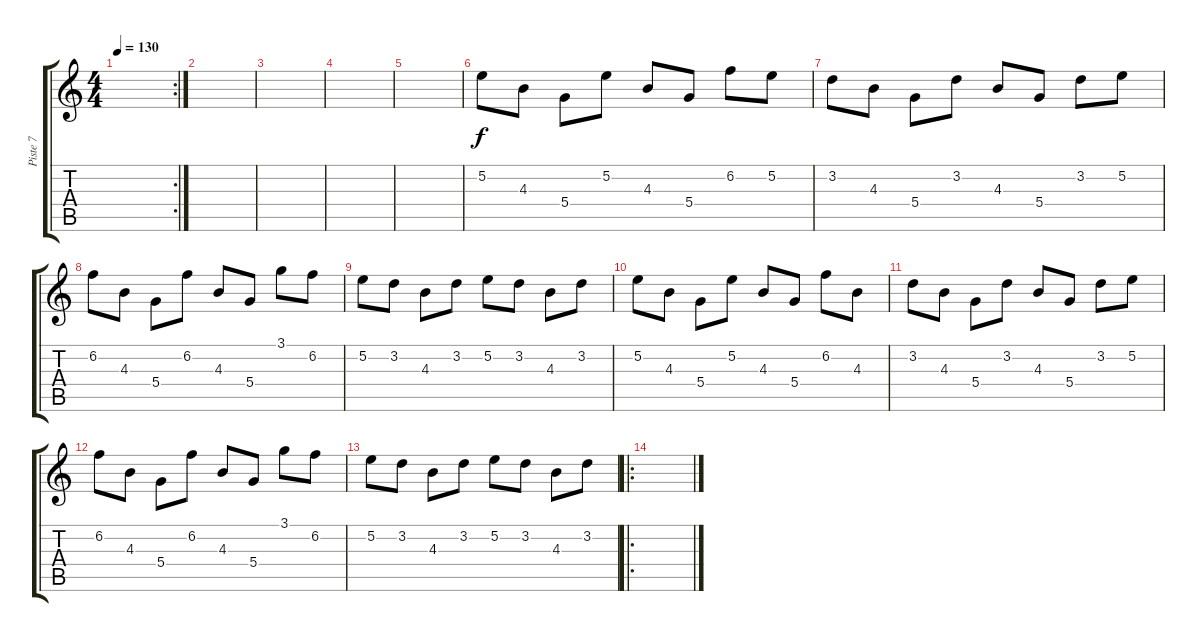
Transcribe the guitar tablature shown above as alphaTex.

\track ("Piste 7" "Piste 7") {instrument acousticguitarsteel}
\staff {score tabs}
\tuning (E4 B3 G3 D3 A2 E2) {hide}
\rc 2
\ts (4 4)
\tempo 130
\clef g2
\ks c
|
|
|
|
|
5.2.8 4.3.8 5.4.8 5.2.8 4.3.8 5.4.8 6.2.8 5.2.8 |
3.2.8 4.3.8 5.4.8 3.2.8 4.3.8 5.4.8 3.2.8 5.2.8 |
6.2.8 4.3.8 5.4.8 6.2.8 4.3.8 5.4.8 3.1.8 6.2.8 |
5.2.8 3.2.8 4.3.8 3.2.8 5.2.8 3.2.8 4.3.8 3.2.8 |
5.2.8 4.3.8 5.4.8 5.2.8 4.3.8 5.4.8 6.2.8 4.3.8 |
3.2.8 4.3.8 5.4.8 3.2.8 4.3.8 5.4.8 3.2.8 5.2.8 |
6.2.8 4.3.8 5.4.8 6.2.8 4.3.8 5.4.8 3.1.8 6.2.8 |
5.2.8 3.2.8 4.3.8 3.2.8 5.2.8 3.2.8 4.3.8 3.2.8 |
\ro
